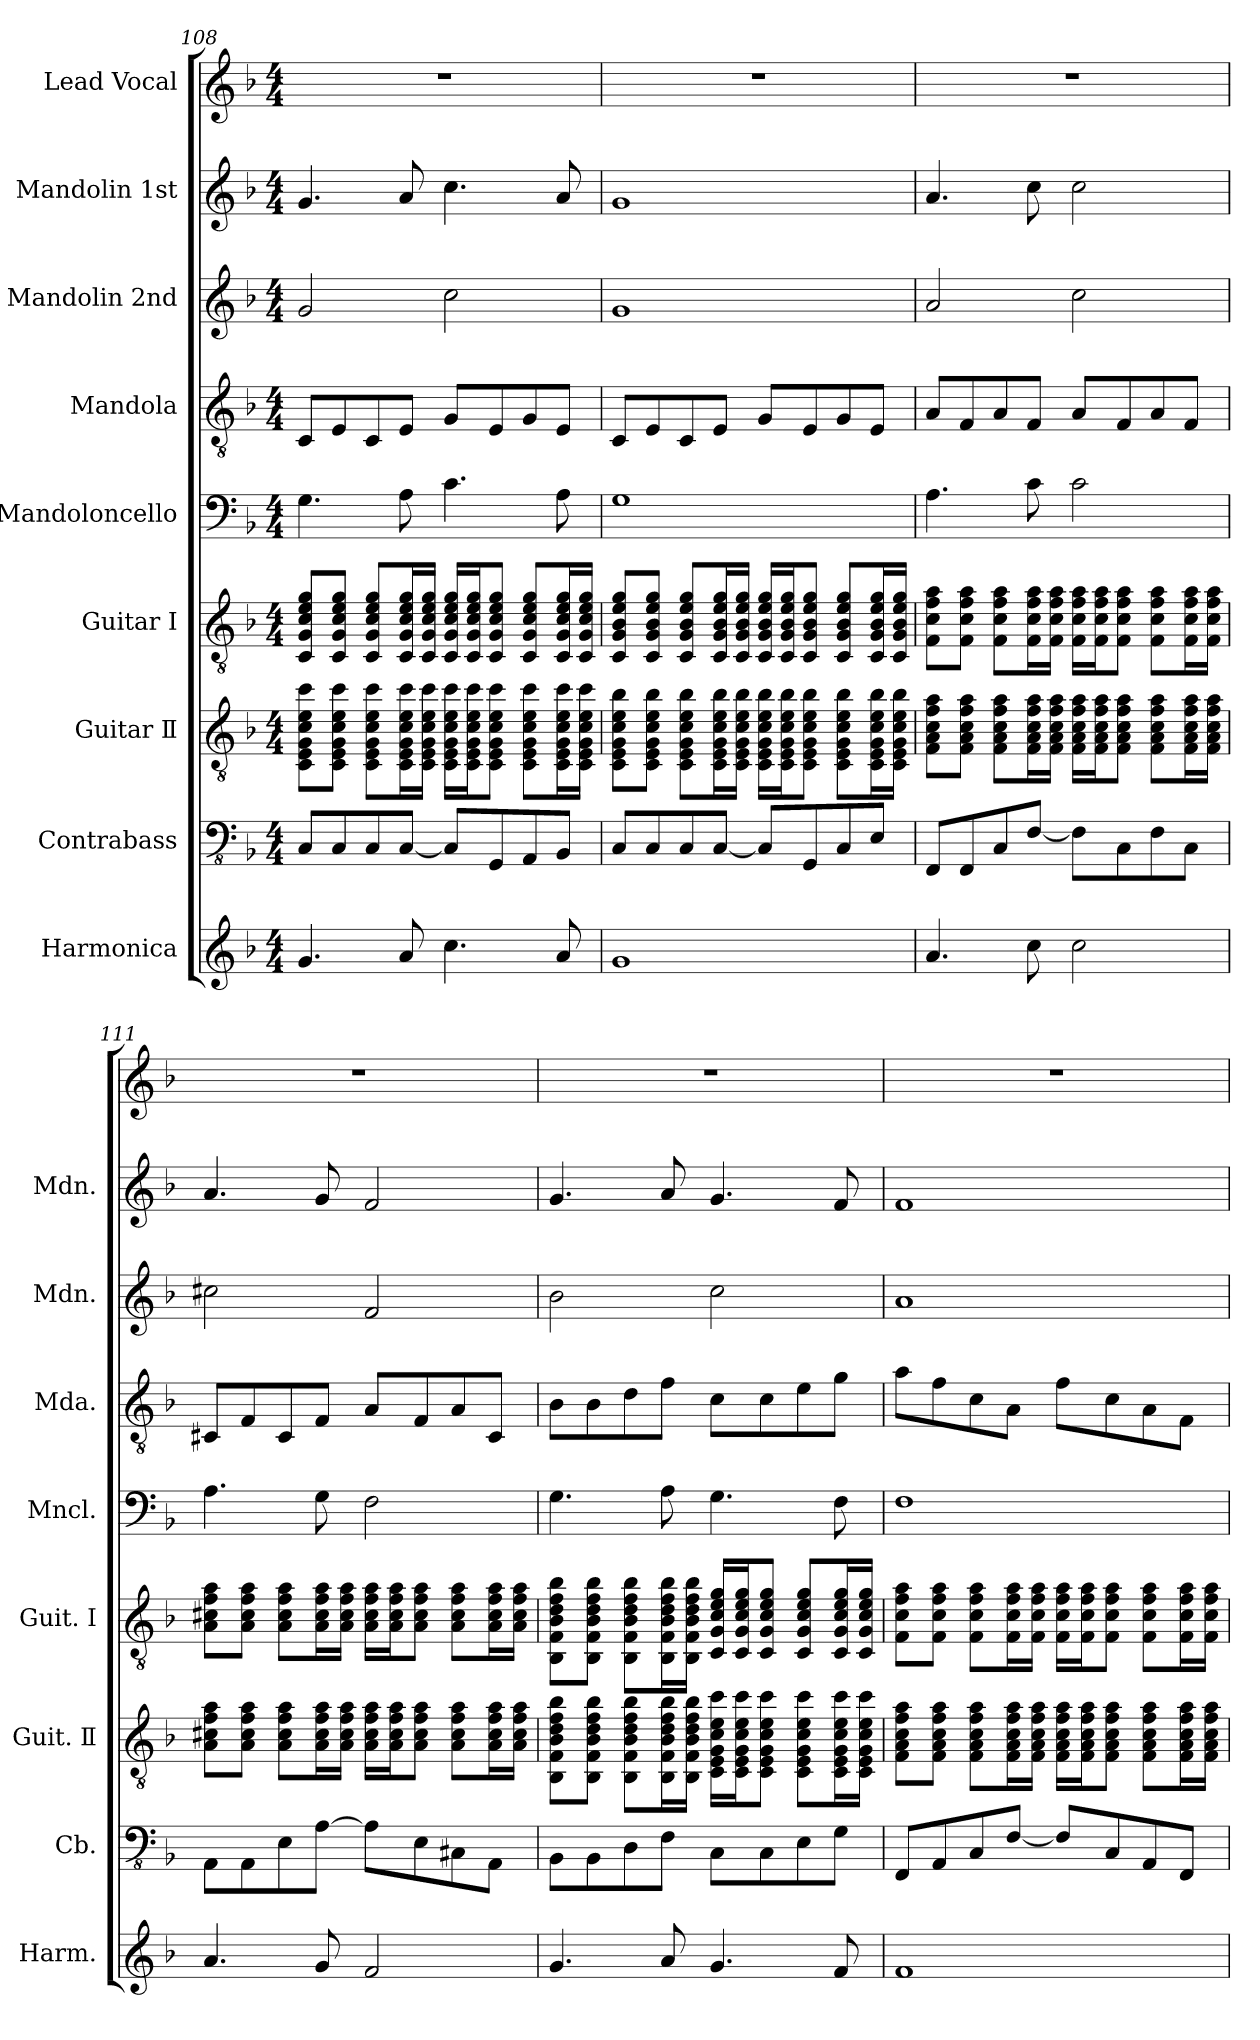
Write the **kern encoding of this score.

**kern	**kern	**kern	**kern	**kern	**kern	**kern	**kern	**kern
*part9	*part8	*part7	*part6	*part5	*part4	*part3	*part2	*part1
*staff9	*staff8	*staff7	*staff6	*staff5	*staff4	*staff3	*staff2	*staff1
*I"Harmonica	*I"Contrabass	*I"Guitar Ⅱ	*I"Guitar Ⅰ	*I"Mandoloncello	*I"Mandola	*I"Mandolin 2nd	*I"Mandolin 1st	*I"Lead Vocal
*I'Harm.	*I'Cb.	*I'Guit. Ⅱ	*I'Guit. Ⅰ	*I'Mncl.	*I'Mda.	*I'Mdn.	*I'Mdn.	*
*clefG2	*clefFv4	*clefGv2	*clefGv2	*clefF4	*clefGv2	*clefG2	*clefG2	*clefG2
*k[b-]	*k[b-]	*k[b-]	*k[b-]	*k[b-]	*k[b-]	*k[b-]	*k[b-]	*k[b-]
*M4/4	*M4/4	*M4/4	*M4/4	*M4/4	*M4/4	*M4/4	*M4/4	*M4/4
=108	=108	=108	=108	=108	=108	=108	=108	=108
4.g	8CCL	8C 8E 8G 8c 8e 8ccL	8C 8G 8c 8e 8gL	4.G	8CL	2g	4.g	1r
.	8CC	8C 8E 8G 8c 8e 8ccJ	8C 8G 8c 8e 8gJ	.	8E	.	.	.
.	8CC	8C 8E 8G 8c 8e 8ccL	8C 8G 8c 8e 8gL	.	8C	.	.	.
8a	[8CCJ	16C 16E 16G 16c 16e 16ccL	16C 16G 16c 16e 16gL	8A	8EJ	.	8a	.
.	.	16C 16E 16G 16c 16e 16ccJJ	16C 16G 16c 16e 16gJJ	.	.	.	.	.
4.cc	8CCL]	16C 16E 16G 16c 16e 16ccLL	16C 16G 16c 16e 16gLL	4.c	8GL	2cc	4.cc	.
.	.	16C 16E 16G 16c 16e 16ccJ	16C 16G 16c 16e 16gJ	.	.	.	.	.
.	8GGG	8C 8E 8G 8c 8e 8ccJ	8C 8G 8c 8e 8gJ	.	8E	.	.	.
.	8AAA	8C 8E 8G 8c 8e 8ccL	8C 8G 8c 8e 8gL	.	8G	.	.	.
8a	8BBB-J	16C 16E 16G 16c 16e 16ccL	16C 16G 16c 16e 16gL	8A	8EJ	.	8a	.
.	.	16C 16E 16G 16c 16e 16ccJJ	16C 16G 16c 16e 16gJJ	.	.	.	.	.
=109	=109	=109	=109	=109	=109	=109	=109	=109
1g	8CCL	8C 8E 8G 8c 8e 8b-L	8C 8G 8B- 8e 8gL	1G	8CL	1g	1g	1r
.	8CC	8C 8E 8G 8c 8e 8b-J	8C 8G 8B- 8e 8gJ	.	8E	.	.	.
.	8CC	8C 8E 8G 8c 8e 8b-L	8C 8G 8B- 8e 8gL	.	8C	.	.	.
.	[8CCJ	16C 16E 16G 16c 16e 16b-L	16C 16G 16B- 16e 16gL	.	8EJ	.	.	.
.	.	16C 16E 16G 16c 16e 16b-JJ	16C 16G 16B- 16e 16gJJ	.	.	.	.	.
.	8CCL]	16C 16E 16G 16c 16e 16b-LL	16C 16G 16B- 16e 16gLL	.	8GL	.	.	.
.	.	16C 16E 16G 16c 16e 16b-J	16C 16G 16B- 16e 16gJ	.	.	.	.	.
.	8GGG	8C 8E 8G 8c 8e 8b-J	8C 8G 8B- 8e 8gJ	.	8E	.	.	.
.	8CC	8C 8E 8G 8c 8e 8b-L	8C 8G 8B- 8e 8gL	.	8G	.	.	.
.	8EEJ	16C 16E 16G 16c 16e 16b-L	16C 16G 16B- 16e 16gL	.	8EJ	.	.	.
.	.	16C 16E 16G 16c 16e 16b-JJ	16C 16G 16B- 16e 16gJJ	.	.	.	.	.
=110	=110	=110	=110	=110	=110	=110	=110	=110
4.a	8FFFL	8F 8A 8c 8f 8aL	8F 8c 8f 8aL	4.A	8AL	2a	4.a	1r
.	8FFF	8F 8A 8c 8f 8aJ	8F 8c 8f 8aJ	.	8F	.	.	.
.	8CC	8F 8A 8c 8f 8aL	8F 8c 8f 8aL	.	8A	.	.	.
8cc	[8FFJ	16F 16A 16c 16f 16aL	16F 16c 16f 16aL	8c	8FJ	.	8cc	.
.	.	16F 16A 16c 16f 16aJJ	16F 16c 16f 16aJJ	.	.	.	.	.
2cc	8FFL]	16F 16A 16c 16f 16aLL	16F 16c 16f 16aLL	2c	8AL	2cc	2cc	.
.	.	16F 16A 16c 16f 16aJ	16F 16c 16f 16aJ	.	.	.	.	.
.	8CC	8F 8A 8c 8f 8aJ	8F 8c 8f 8aJ	.	8F	.	.	.
.	8FF	8F 8A 8c 8f 8aL	8F 8c 8f 8aL	.	8A	.	.	.
.	8CCJ	16F 16A 16c 16f 16aL	16F 16c 16f 16aL	.	8FJ	.	.	.
.	.	16F 16A 16c 16f 16aJJ	16F 16c 16f 16aJJ	.	.	.	.	.
=111	=111	=111	=111	=111	=111	=111	=111	=111
4.a	8AAAL	8A 8c#X 8f 8aL	8A 8c#X 8f 8aL	4.A	8C#XL	2cc#X	4.a	1r
.	8AAA	8A 8c# 8f 8aJ	8A 8c# 8f 8aJ	.	8F	.	.	.
.	8EE	8A 8c# 8f 8aL	8A 8c# 8f 8aL	.	8C#	.	.	.
8g	[8AAJ	16A 16c# 16f 16aL	16A 16c# 16f 16aL	8G	8FJ	.	8g	.
.	.	16A 16c# 16f 16aJJ	16A 16c# 16f 16aJJ	.	.	.	.	.
2f	8AAL]	16A 16c# 16f 16aLL	16A 16c# 16f 16aLL	2F	8AL	2f	2f	.
.	.	16A 16c# 16f 16aJ	16A 16c# 16f 16aJ	.	.	.	.	.
.	8EE	8A 8c# 8f 8aJ	8A 8c# 8f 8aJ	.	8F	.	.	.
.	8CC#X	8A 8c# 8f 8aL	8A 8c# 8f 8aL	.	8A	.	.	.
.	8AAAJ	16A 16c# 16f 16aL	16A 16c# 16f 16aL	.	8C#J	.	.	.
.	.	16A 16c# 16f 16aJJ	16A 16c# 16f 16aJJ	.	.	.	.	.
=112	=112	=112	=112	=112	=112	=112	=112	=112
4.g	8BBB-L	8BB- 8F 8B- 8d 8f 8b-L	8BB- 8F 8B- 8d 8f 8b-L	4.G	8B-L	2b-	4.g	1r
.	8BBB-	8BB- 8F 8B- 8d 8f 8b-J	8BB- 8F 8B- 8d 8f 8b-J	.	8B-	.	.	.
.	8DD	8BB- 8F 8B- 8d 8f 8b-L	8BB- 8F 8B- 8d 8f 8b-L	.	8d	.	.	.
8a	8FFJ	16BB- 16F 16B- 16d 16f 16b-L	16BB- 16F 16B- 16d 16f 16b-L	8A	8fJ	.	8a	.
.	.	16BB- 16F 16B- 16d 16f 16b-JJ	16BB- 16F 16B- 16d 16f 16b-JJ	.	.	.	.	.
4.g	8CCL	16C 16E 16G 16c 16e 16ccLL	16C 16G 16c 16e 16gLL	4.G	8cL	2cc	4.g	.
.	.	16C 16E 16G 16c 16e 16ccJ	16C 16G 16c 16e 16gJ	.	.	.	.	.
.	8CC	8C 8E 8G 8c 8e 8ccJ	8C 8G 8c 8e 8gJ	.	8c	.	.	.
.	8EE	8C 8E 8G 8c 8e 8ccL	8C 8G 8c 8e 8gL	.	8e	.	.	.
8f	8GGJ	16C 16E 16G 16c 16e 16ccL	16C 16G 16c 16e 16gL	8F	8gJ	.	8f	.
.	.	16C 16E 16G 16c 16e 16ccJJ	16C 16G 16c 16e 16gJJ	.	.	.	.	.
=113	=113	=113	=113	=113	=113	=113	=113	=113
1f	8FFFL	8F 8A 8c 8f 8aL	8F 8c 8f 8aL	1F	8aL	1a	1f	1r
.	8AAA	8F 8A 8c 8f 8aJ	8F 8c 8f 8aJ	.	8f	.	.	.
.	8CC	8F 8A 8c 8f 8aL	8F 8c 8f 8aL	.	8c	.	.	.
.	[8FFJ	16F 16A 16c 16f 16aL	16F 16c 16f 16aL	.	8AJ	.	.	.
.	.	16F 16A 16c 16f 16aJJ	16F 16c 16f 16aJJ	.	.	.	.	.
.	8FFL]	16F 16A 16c 16f 16aLL	16F 16c 16f 16aLL	.	8fL	.	.	.
.	.	16F 16A 16c 16f 16aJ	16F 16c 16f 16aJ	.	.	.	.	.
.	8CC	8F 8A 8c 8f 8aJ	8F 8c 8f 8aJ	.	8c	.	.	.
.	8AAA	8F 8A 8c 8f 8aL	8F 8c 8f 8aL	.	8A	.	.	.
.	8FFFJ	16F 16A 16c 16f 16aL	16F 16c 16f 16aL	.	8FJ	.	.	.
.	.	16F 16A 16c 16f 16aJJ	16F 16c 16f 16aJJ	.	.	.	.	.
=	=	=	=	=	=	=	=	=
*-	*-	*-	*-	*-	*-	*-	*-	*-
